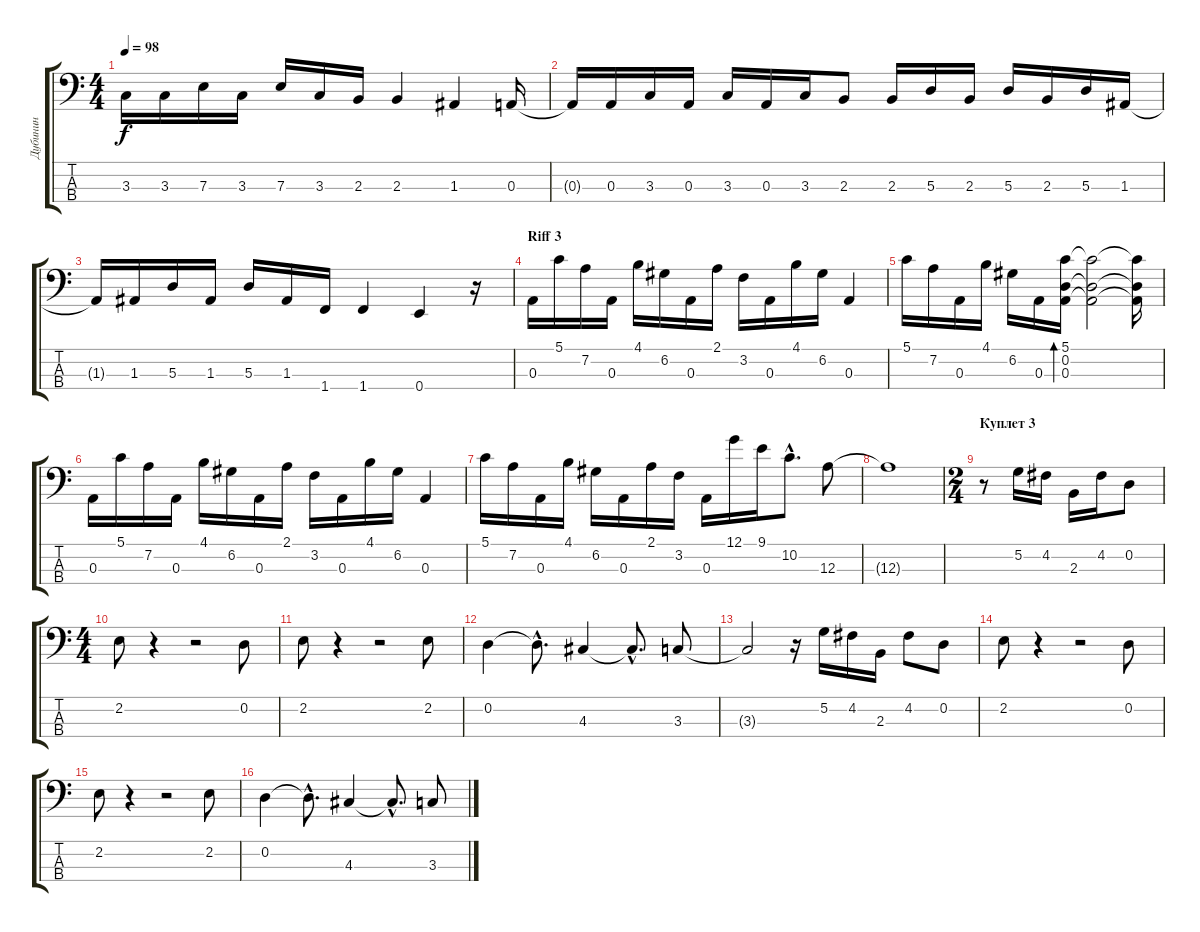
\track ("Дубинин" "Дубинин") {instrument electricbassfinger}
\staff {score tabs}
\tuning (G2 D2 A1 E1) {hide}
\ts (4 4)
\tempo 98
\clef f4
\ks c
3.3{t}.16{dy f} 3.3.16 7.3.16 3.3.16 7.3.16 3.3.16 2.3.16 2.3.4 1.3.4 0.3.16 |
0.3{t}.16 0.3.16 3.3.16 0.3.16 3.3.16 0.3.16 3.3.16 2.3.8 2.3.16 5.3.16 2.3.16 5.3.16 2.3.16 5.3.16 1.3.16 |
1.3{t}.16 1.3.16 5.3.16 1.3.16 5.3.16 1.3.16 1.4.16 1.4.4 0.4.4 r.16 |
\section ("" "Riff 3")
0.3.16 5.1.16 7.2.16 0.3.16 4.1.16 6.2.16 0.3.16 2.1.16 3.2.16 0.3.16 4.1.16 6.2.16 0.3.4 |
5.1.16 7.2.16 0.3.16 4.1.16 6.2.16 0.3.16 (5.1 0.2 0.3).16{bd 60} (5.1{t} 0.2{t} 0.3{t}).2 (5.1{t} 0.2{t} 0.3{t}).16 |
0.3.16 5.1.16 7.2.16 0.3.16 4.1.16 6.2.16 0.3.16 2.1.16 3.2.16 0.3.16 4.1.16 6.2.16 0.3.4 |
5.1.16 7.2.16 0.3.16 4.1.16 6.2.16 0.3.16 2.1.16 3.2.16 0.3.16 12.1.16 9.1.16 10.2{hac}.8{d} 12.3.8 |
12.3{t}.1 |
\ts (2 4)
\section ("" "Куплет 3")
r.8 5.2.16 4.2.16 2.3.16 4.2.16 0.2.8 |
\ts (4 4)
2.2.8 r.4 r.2 0.2.8 |
2.2.8 r.4 r.2 2.2.8 |
0.2.4 0.2{hac t}.8{d} 4.3.4 4.3{hac t}.8{d} 3.3.8 |
3.3{t}.2 r.16 5.2.16 4.2.16 2.3.16 4.2.8 0.2.8 |
2.2.8 r.4 r.2 0.2.8 |
2.2.8 r.4 r.2 2.2.8 |
0.2.4 0.2{hac t}.8{d} 4.3.4 4.3{hac t}.8{d} 3.3.8
